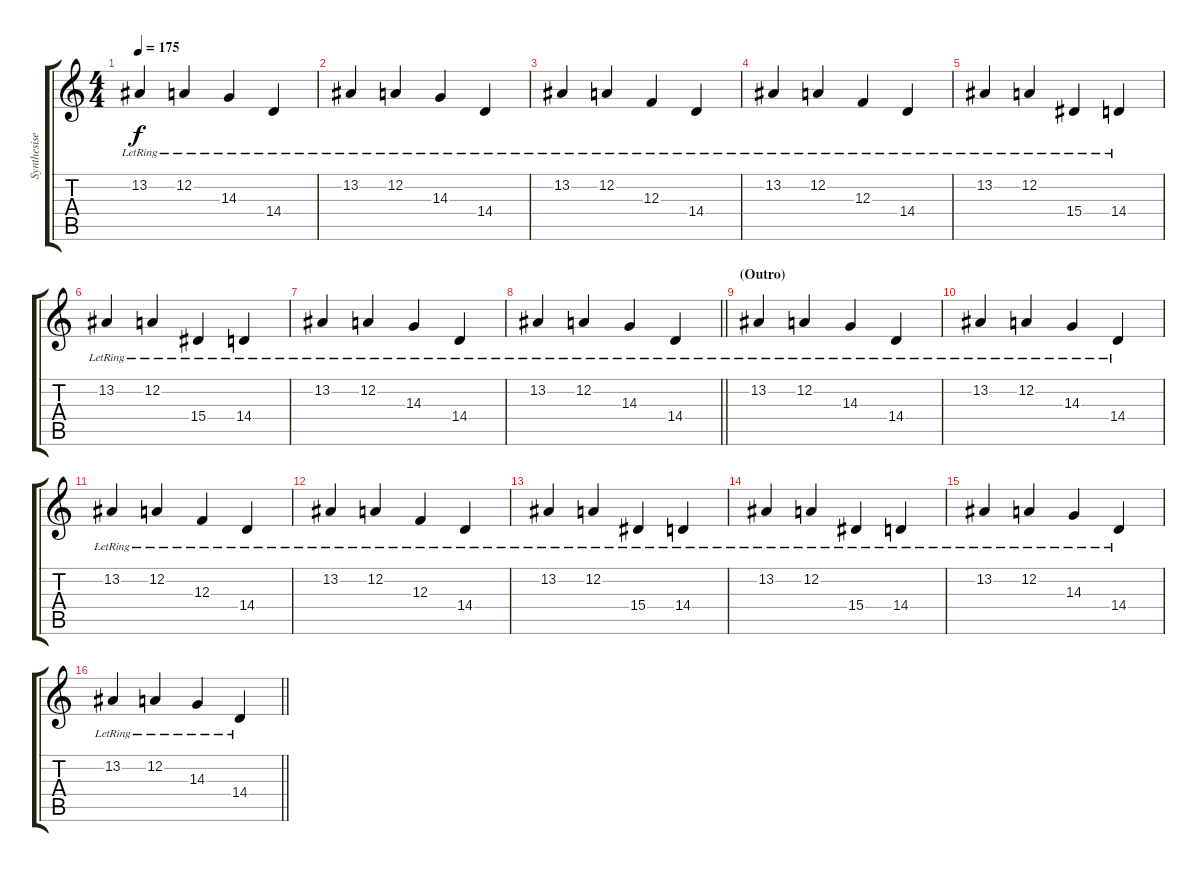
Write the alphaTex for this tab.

\track ("Synthesiser One" "Synthesise") {instrument electricpiano1}
\staff {score tabs}
\tuning (D4 A3 F3 C3 G2 C2) {hide}
\ts (4 4)
\tempo 175
\clef g2
\ks c
13.2{lr}.4{dy f} 12.2{lr}.4 14.3{lr}.4 14.4{lr}.4 |
13.2{lr}.4 12.2{lr}.4 14.3{lr}.4 14.4{lr}.4 |
13.2{lr}.4 12.2{lr}.4 12.3{lr}.4 14.4{lr}.4 |
13.2{lr}.4 12.2{lr}.4 12.3{lr}.4 14.4{lr}.4 |
13.2{lr}.4 12.2{lr}.4 15.4{lr}.4 14.4{lr}.4 |
13.2{lr}.4 12.2{lr}.4 15.4{lr}.4 14.4{lr}.4 |
13.2{lr}.4 12.2{lr}.4 14.3{lr}.4 14.4{lr}.4 |
\barLineRight lightlight
13.2{lr}.4 12.2{lr}.4 14.3{lr}.4 14.4{lr}.4 |
\section ("" "(Outro)")
13.2{lr}.4 12.2{lr}.4 14.3{lr}.4 14.4{lr}.4 |
13.2{lr}.4 12.2{lr}.4 14.3{lr}.4 14.4{lr}.4 |
13.2{lr}.4 12.2{lr}.4 12.3{lr}.4 14.4{lr}.4 |
13.2{lr}.4 12.2{lr}.4 12.3{lr}.4 14.4{lr}.4 |
13.2{lr}.4 12.2{lr}.4 15.4{lr}.4 14.4{lr}.4 |
13.2{lr}.4 12.2{lr}.4 15.4{lr}.4 14.4{lr}.4 |
13.2{lr}.4 12.2{lr}.4 14.3{lr}.4 14.4{lr}.4 |
\barLineRight lightlight
13.2{lr}.4 12.2{lr}.4 14.3{lr}.4 14.4{lr}.4
